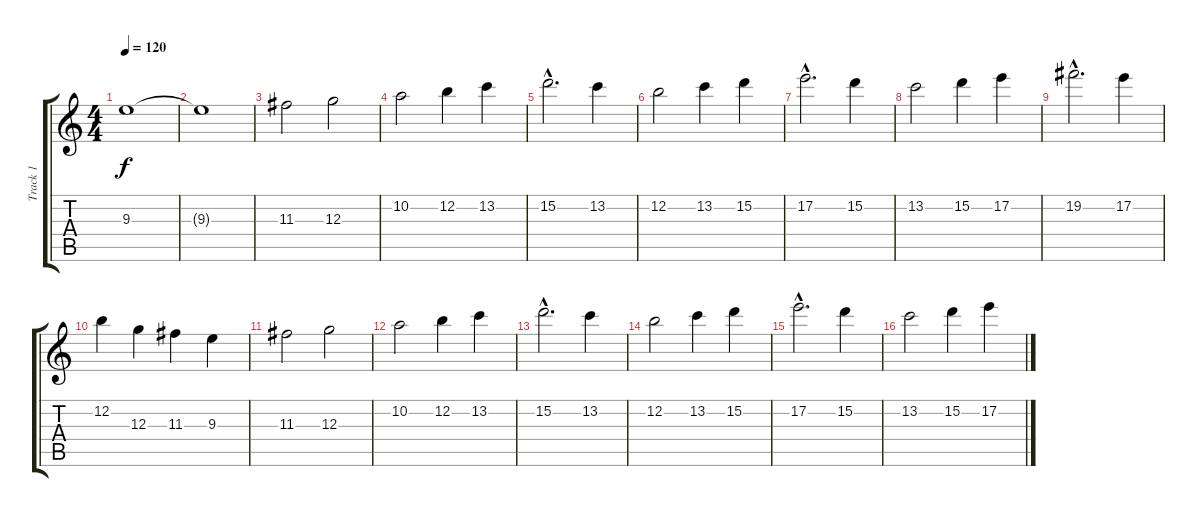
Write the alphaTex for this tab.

\track ("Track 1" "Track 1") {instrument distortionguitar}
\staff {score tabs}
\tuning (E4 B3 G3 D3 A2 E2) {hide}
\ts (4 4)
\tempo 120
\clef g2
\ks c
9.3.1{dy f} |
9.3{t}.1 |
11.3.2 12.3.2 |
10.2.2 12.2.4 13.2.4 |
15.2{hac}.2{d} 13.2.4 |
12.2.2 13.2.4 15.2.4 |
17.2{hac}.2{d} 15.2.4 |
13.2.2 15.2.4 17.2.4 |
19.2{hac}.2{d} 17.2.4 |
12.2.4 12.3.4 11.3.4 9.3.4 |
11.3.2 12.3.2 |
10.2.2 12.2.4 13.2.4 |
15.2{hac}.2{d} 13.2.4 |
12.2.2 13.2.4 15.2.4 |
17.2{hac}.2{d} 15.2.4 |
13.2.2 15.2.4 17.2.4
